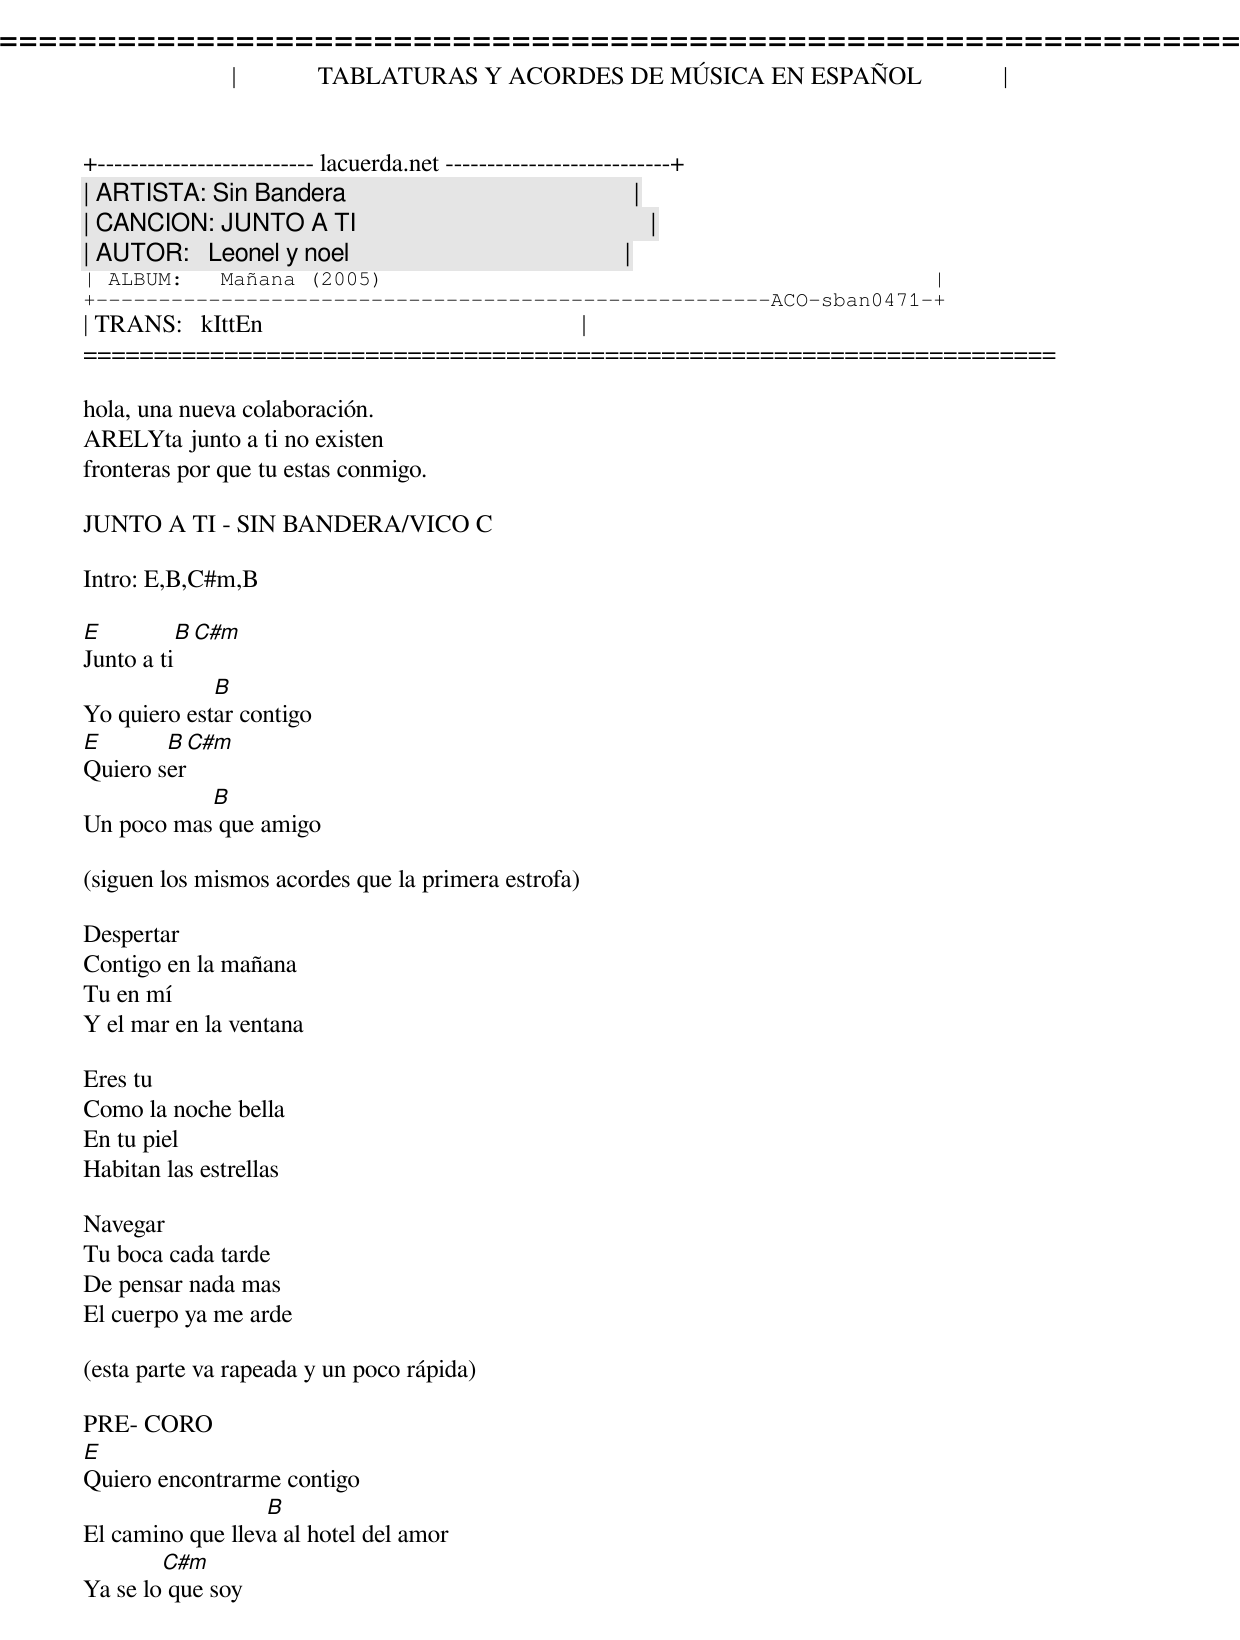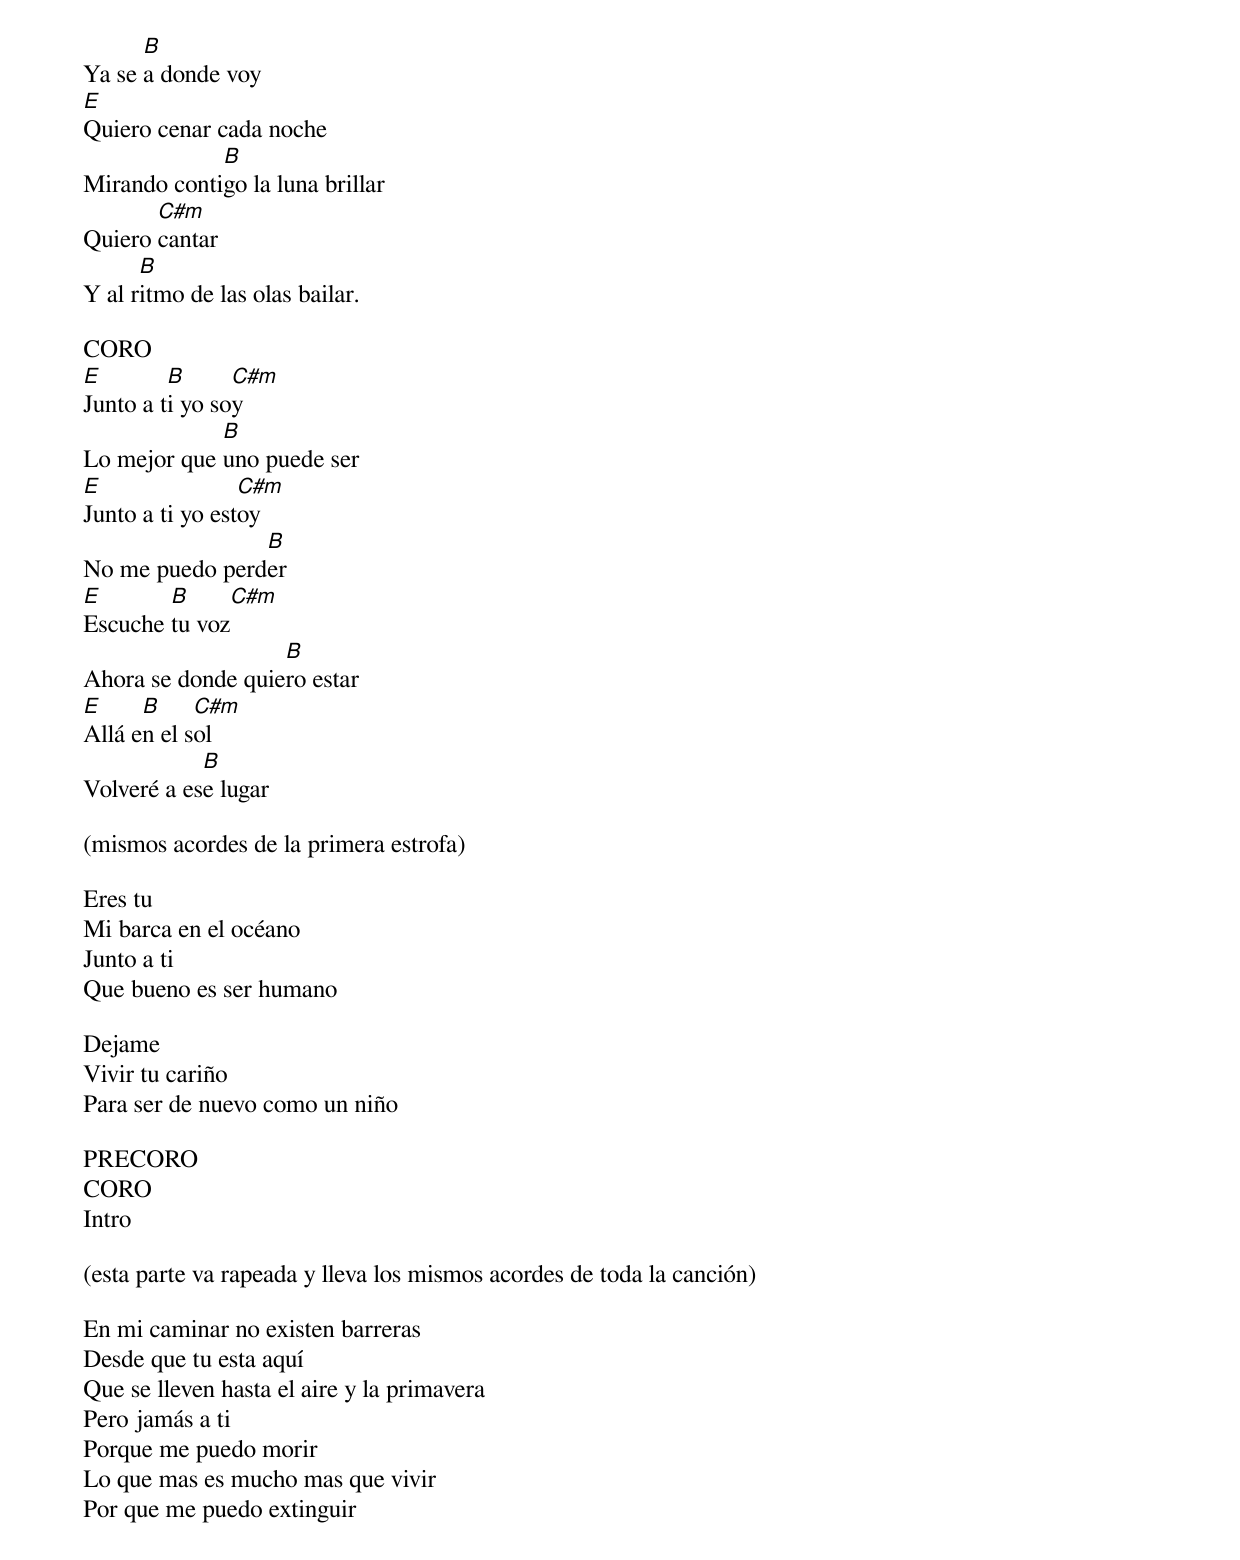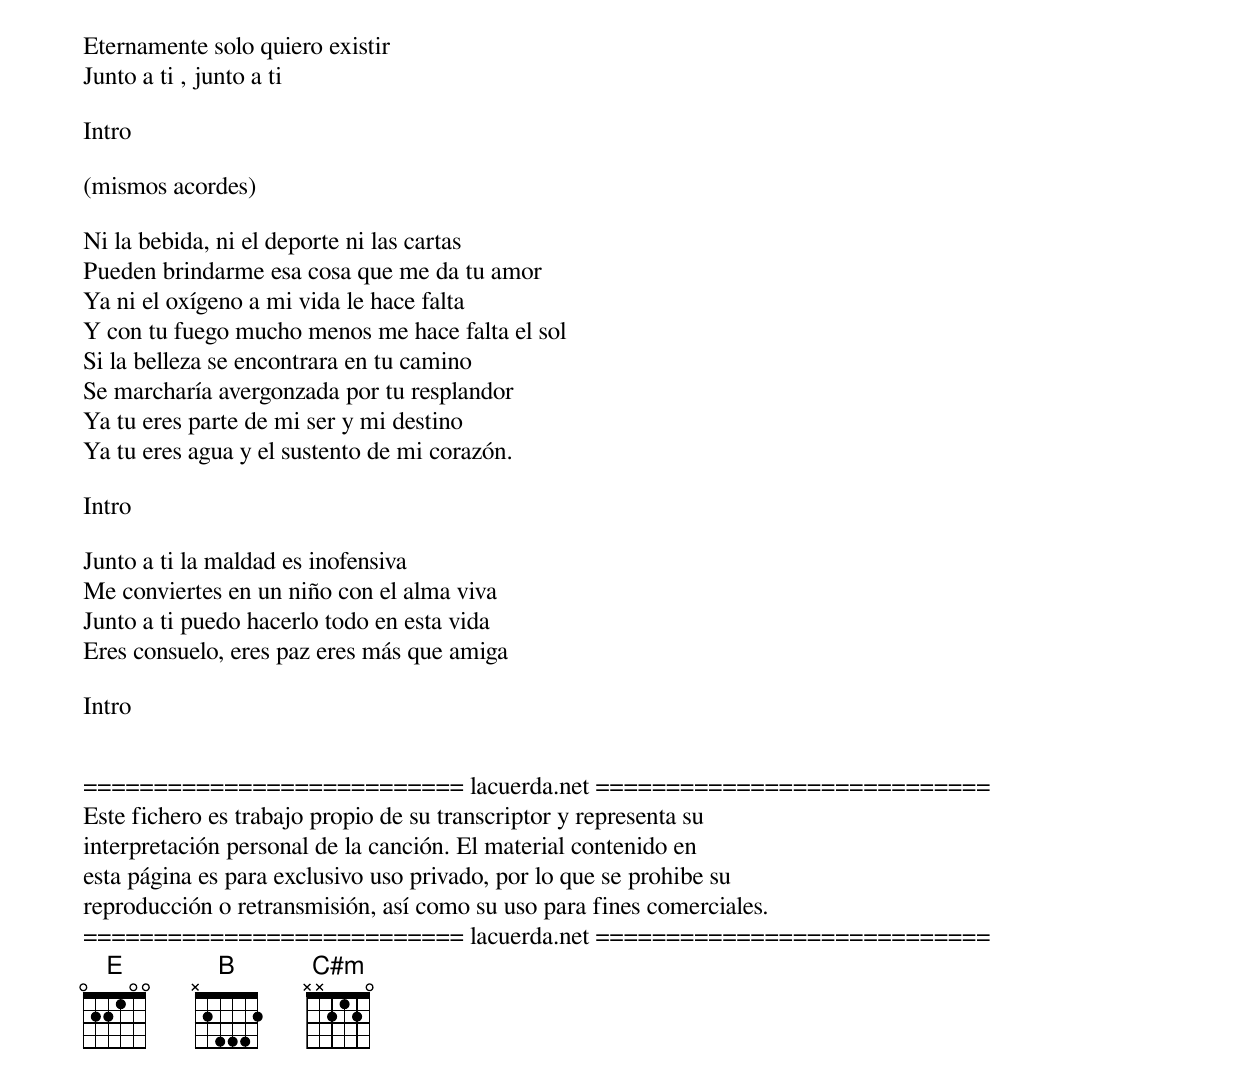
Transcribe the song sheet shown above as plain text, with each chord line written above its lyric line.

=====================================================================
|             TABLATURAS Y ACORDES DE MÚSICA EN ESPAÑOL             |
+-------------------------- lacuerda.net ---------------------------+
| ARTISTA: Sin Bandera                                              |
| CANCION: JUNTO A TI                                               |
| AUTOR:   Leonel y noel                                            |
| ALBUM:   Mañana (2005)                                            |
+------------------------------------------------------ACO-sban0471-+
| TRANS:   kIttEn                                                   |
=====================================================================

hola, una nueva colaboración.
ARELYta junto a ti no existen
fronteras por que tu estas conmigo.

JUNTO A TI - SIN BANDERA/VICO C

Intro: E,B,C#m,B

E         B  C#m
Junto a ti
             B
Yo quiero estar contigo
E       B   C#m
Quiero ser
           B
Un poco mas que amigo

(siguen los mismos acordes que la primera estrofa)

Despertar
Contigo en la mañana
Tu en mí
Y el mar en la ventana

Eres tu
Como la noche bella
En tu piel
Habitan las estrellas

Navegar
Tu boca cada tarde
De pensar nada mas
El cuerpo ya me arde

(esta parte va rapeada y un poco rápida)

PRE- CORO
E
Quiero encontrarme contigo
                  B
El camino que lleva al hotel del amor
        C#m
Ya se lo que soy
      B
Ya se a donde voy
E
Quiero cenar cada noche
             B
Mirando contigo la luna brillar
       C#m
Quiero cantar
      B
Y al ritmo de las olas bailar.

CORO
E        B      C#m
Junto a ti yo soy
             B
Lo mejor que uno puede ser
E                C#m
Junto a ti yo estoy
                B
No me puedo perder
E       B     C#m
Escuche tu voz
                   B
Ahora se donde quiero estar
E     B     C#m
Allá en el sol
            B
Volveré a ese lugar

(mismos acordes de la primera estrofa)

Eres tu
Mi barca en el océano
Junto a ti
Que bueno es ser humano

Dejame
Vivir tu cariño
Para ser de nuevo como un niño

PRECORO
CORO
Intro

(esta parte va rapeada y lleva los mismos acordes de toda la canción)

En mi caminar no existen barreras
Desde que tu esta aquí
Que se lleven hasta el aire y la primavera
Pero jamás a ti
Porque me puedo morir
Lo que mas es mucho mas que vivir
Por que me puedo extinguir
Eternamente solo quiero existir
Junto a ti , junto a ti

Intro

(mismos acordes)

Ni la bebida, ni el deporte ni las cartas
Pueden brindarme esa cosa que me da tu amor
Ya ni el oxígeno a mi vida le hace falta
Y con tu fuego mucho menos me hace falta el sol
Si la belleza se encontrara en tu camino
Se marcharía avergonzada por tu resplandor
Ya tu eres parte de mi ser y mi destino
Ya tu eres agua y el sustento de mi corazón.

Intro

Junto a ti la maldad es inofensiva
Me conviertes en un niño con el alma viva
Junto a ti puedo hacerlo todo en esta vida
Eres consuelo, eres paz eres más que amiga

Intro


=========================== lacuerda.net ============================
Este fichero es trabajo propio de su transcriptor y representa su
interpretación personal de la canción. El material contenido en
esta página es para exclusivo uso privado, por lo que se prohibe su
reproducción o retransmisión, así como su uso para fines comerciales.
=========================== lacuerda.net ============================
